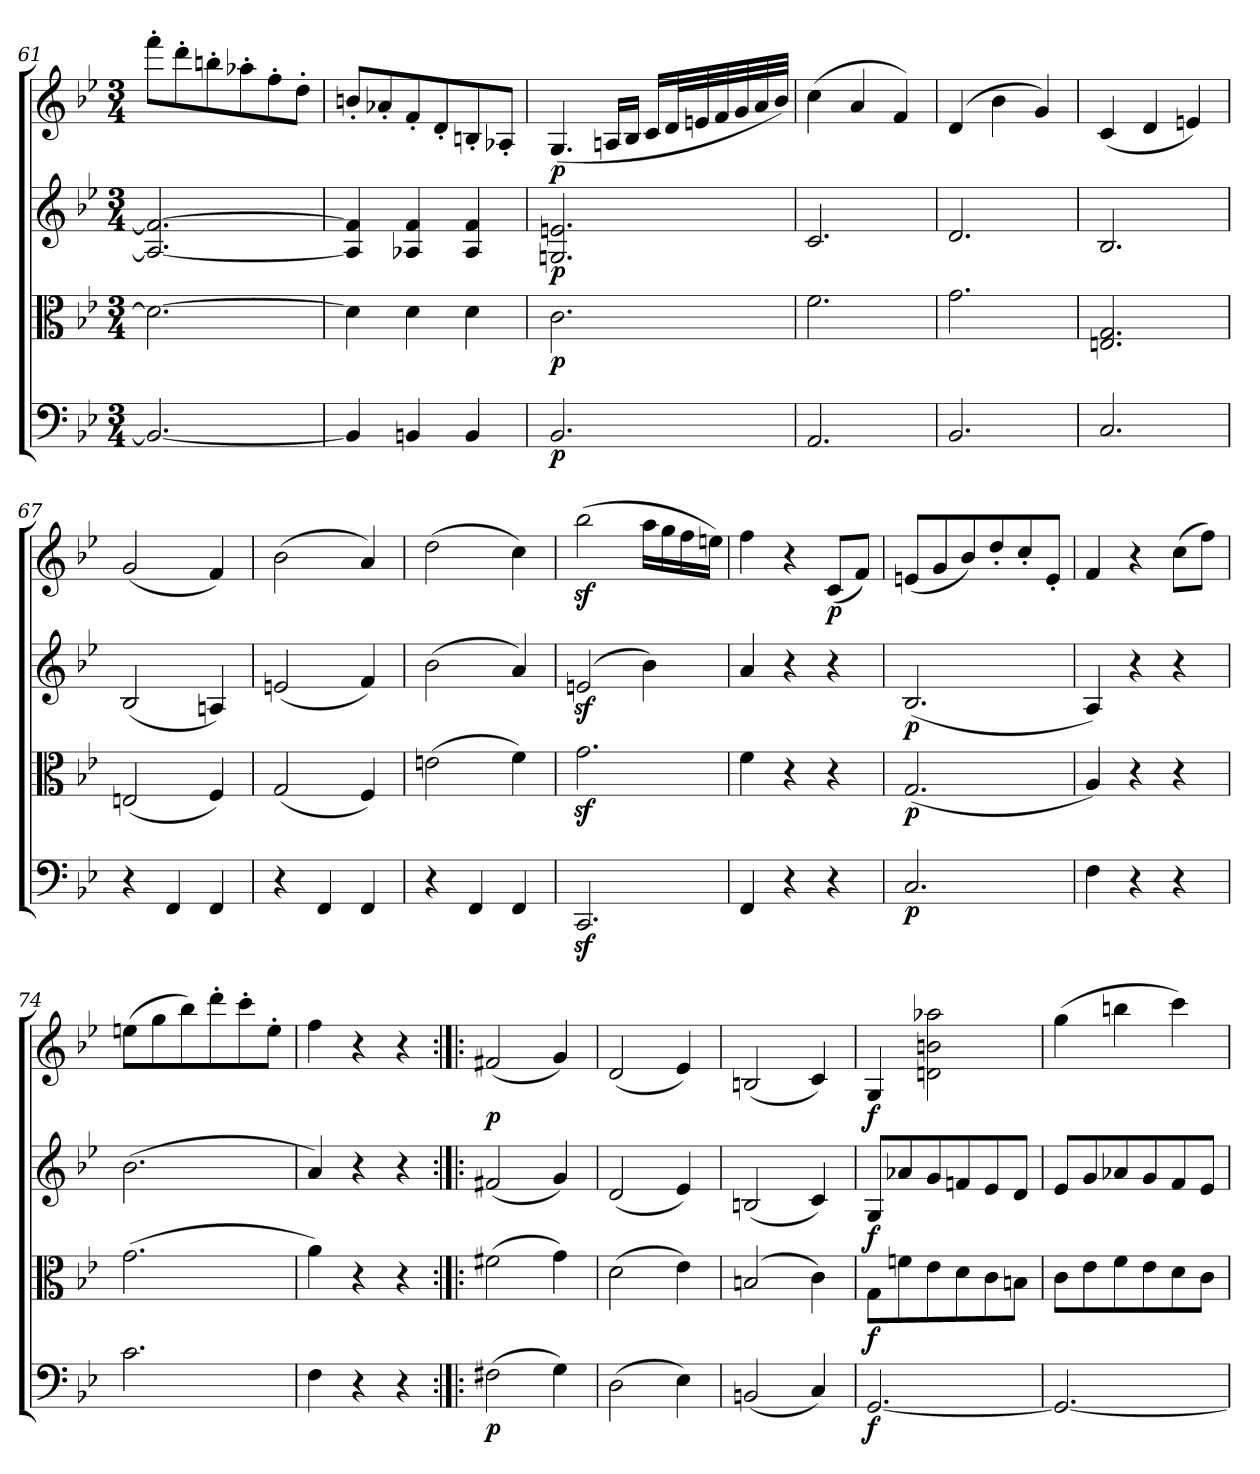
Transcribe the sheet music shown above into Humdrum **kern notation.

**kern	**dynam	**kern	**dynam	**kern	**dynam	**kern	**dynam
*part4	*part4	*part3	*part3	*part2	*part2	*part1	*part1
*staff4	*staff4	*staff3	*staff3	*staff2	*staff2	*staff1	*staff1
*clefF4	*	*clefC3	*	*clefG2	*	*clefG2	*
*k[b-e-]	*	*k[b-e-]	*	*k[b-e-]	*	*k[b-e-]	*
*B-:	*	*B-:	*	*B-:	*	*B-:	*
*M3/4	*	*M3/4	*	*M3/4	*	*M3/4	*
=61	=61	=61	=61	=61	=61	=61	=61
2.BB/_	.	2.d\_	.	2.A-_/ 2.f_/	.	8fff'\L	.
.	.	.	.	.	.	8ddd'\	.
.	.	.	.	.	.	8bbn'\	.
.	.	.	.	.	.	8aa-X'\	.
.	.	.	.	.	.	8ff'\	.
.	.	.	.	.	.	8dd'\J	.
=62	=62	=62	=62	=62	=62	=62	=62
4BB/]	.	4d\]	.	4A-]/ 4f]/	.	8bn'/L	.
.	.	.	.	.	.	8a-X'/	.
4BBn/	.	4d\	.	4A-X/ 4f/	.	8f'/	.
.	.	.	.	.	.	8d'/	.
4BB/	.	4d\	.	4A-/ 4f/	.	8Bn'/	.
.	.	.	.	.	.	8A-X'/J	.
=63	=63	=63	=63	=63	=63	=63	=63
2.BB-/	p	2.c\	p	2.Gn/ 2.en/	p	(4.G/	p
.	.	.	.	.	.	16An/LL	.
.	.	.	.	.	.	16B-/JJ	.
.	.	.	.	.	.	16c/LL	.
.	.	.	.	.	.	32d/L	.
.	.	.	.	.	.	32en/	.
.	.	.	.	.	.	32f/	.
.	.	.	.	.	.	32g/	.
.	.	.	.	.	.	32a/	.
.	.	.	.	.	.	32b-/JJJ)	.
=64	=64	=64	=64	=64	=64	=64	=64
2.AA/	.	2.f\	.	2.c/	.	(4cc\	.
.	.	.	.	.	.	4a/	.
.	.	.	.	.	.	4f/)	.
=65	=65	=65	=65	=65	=65	=65	=65
2.BB-/	.	2.g\	.	2.d/	.	(4d/	.
.	.	.	.	.	.	4b-\	.
.	.	.	.	.	.	4g/)	.
=66	=66	=66	=66	=66	=66	=66	=66
2.C/	.	2.En/ 2.G/	.	2.B-/	.	(4c/	.
.	.	.	.	.	.	4d/	.
.	.	.	.	.	.	4en/)	.
=67	=67	=67	=67	=67	=67	=67	=67
4r	.	(2En/	.	(2B-/	.	(2g/	.
4FF/	.	.	.	.	.	.	.
4FF/	.	4F/)	.	4An/)	.	4f/)	.
=68	=68	=68	=68	=68	=68	=68	=68
4r	.	(2G/	.	(2en/	.	(2b-\	.
4FF/	.	.	.	.	.	.	.
4FF/	.	4F/)	.	4f/)	.	4a/)	.
=69	=69	=69	=69	=69	=69	=69	=69
4r	.	(2en\	.	(2b-\	.	(2dd\	.
4FF/	.	.	.	.	.	.	.
4FF/	.	4f\)	.	4a/)	.	4cc\)	.
=70	=70	=70	=70	=70	=70	=70	=70
2.CCz/	.	2.gz\	.	(2enz/	.	(2bb-z\	.
.	.	.	.	4b-\)	.	16aa\LL	.
.	.	.	.	.	.	16gg\	.
.	.	.	.	.	.	16ff\	.
.	.	.	.	.	.	16een\JJ)	.
=71	=71	=71	=71	=71	=71	=71	=71
4FF/	.	4f\	.	4a/	.	4ff\	.
4r	.	4r	.	4r	.	4r	.
4r	.	4r	.	4r	.	(8c/L	p
.	.	.	.	.	.	8f/J)	.
=72	=72	=72	=72	=72	=72	=72	=72
2.C/	p	(2.G/	p	(2.B-/	p	(8en/L	.
.	.	.	.	.	.	8g/	.
.	.	.	.	.	.	8b-/)	.
.	.	.	.	.	.	8dd'/	.
.	.	.	.	.	.	8cc'/	.
.	.	.	.	.	.	8e'/J	.
=73	=73	=73	=73	=73	=73	=73	=73
4F\	.	4A/)	.	4A/)	.	4f/	.
4r	.	4r	.	4r	.	4r	.
4r	.	4r	.	4r	.	(8cc\L	.
.	.	.	.	.	.	8ff\J)	.
=74	=74	=74	=74	=74	=74	=74	=74
2.c\	.	(2.g\	.	(2.b-\	.	(8een\L	.
.	.	.	.	.	.	8gg\	.
.	.	.	.	.	.	8bb-\)	.
.	.	.	.	.	.	8ddd'\	.
.	.	.	.	.	.	8ccc'\	.
.	.	.	.	.	.	8ee'\J	.
=75	=75	=75	=75	=75	=75	=75	=75
4F\	.	4a\)	.	4a/)	.	4ff\	.
4r	.	4r	.	4r	.	4r	.
4r	.	4r	.	4r	.	4r	.
=76:|!|:	=76:|!|:	=76:|!|:	=76:|!|:	=76:|!|:	=76:|!|:	=76:|!|:	=76:|!|:
(2F#X\	p	(2f#X\	.	(2f#X/	.	(2f#X/	p
4G\)	.	4g\)	.	4g/)	.	4g/)	.
=77	=77	=77	=77	=77	=77	=77	=77
(2D\	.	(2d\	.	(2d/	.	(2d/	.
4E-\)	.	4e-\)	.	4e-/)	.	4e-/)	.
=78	=78	=78	=78	=78	=78	=78	=78
(2BBn/	.	(2Bn/	.	(2Bn/	.	(2Bn/	.
4C/)	.	4c\)	.	4c/)	.	4c/)	.
=79	=79	=79	=79	=79	=79	=79	=79
[2.GG/	f	8G\L	f	8G/L	f	4G/	f
.	.	8fn\	.	8a-X/	.	.	.
.	.	8e-\	.	8g/	.	2dn\ 2bn\ 2aa-X\	.
.	.	8d\	.	8fn/	.	.	.
.	.	8c\	.	8e-/	.	.	.
.	.	8Bn\J	.	8d/J	.	.	.
=80	=80	=80	=80	=80	=80	=80	=80
2.GG/_	.	8c\L	.	8e-/L	.	(4gg\	.
.	.	8e-\	.	8g/	.	.	.
.	.	8f\	.	8a-X/	.	4bbn\	.
.	.	8e-\	.	8g/	.	.	.
.	.	8d\	.	8f/	.	4ccc\)	.
.	.	8c\J	.	8e-/J	.	.	.
=	=	=	=	=	=	=	=
*-	*-	*-	*-	*-	*-	*-	*-
